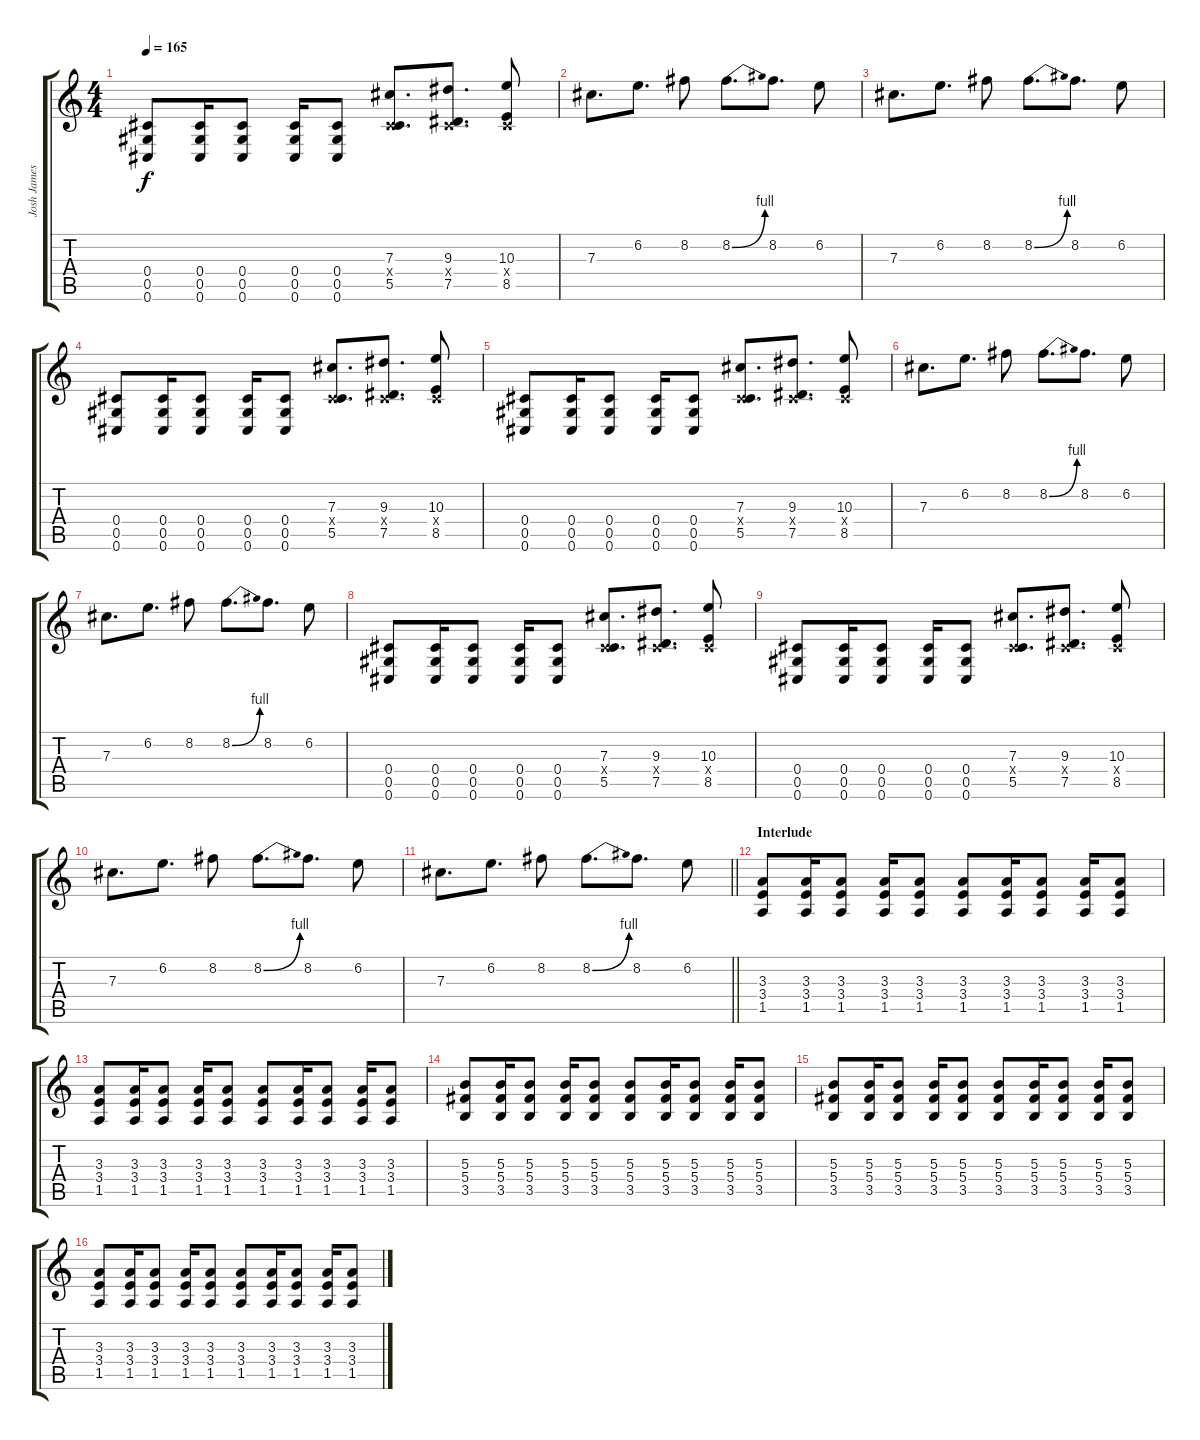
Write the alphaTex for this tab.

\track ("Josh James" "Josh James") {instrument distortionguitar}
\staff {score tabs}
\tuning (Eb4 Bb3 Gb3 Db3 Ab2 Db2) {hide}
\ts (4 4)
\tempo 165
\clef g2
\ks c
(0.4 0.5 0.6).8{dy f} (0.4 0.5 0.6).16 (0.4 0.5 0.6).8 (0.4 0.5 0.6).16 (0.4 0.5 0.6).8 (7.3 0.4{x} 5.5).8{d} (9.3 0.4{x} 7.5).8{d} (10.3 0.4{x} 8.5).8 |
7.3.8{d} 6.2.8{d} 8.2.8 8.2{be (bend 0 0 60 4)}.8{d} 8.2.8{d} 6.2.8 |
7.3.8{d} 6.2.8{d} 8.2.8 8.2{be (bend 0 0 60 4)}.8{d} 8.2.8{d} 6.2.8 |
(0.4 0.5 0.6).8 (0.4 0.5 0.6).16 (0.4 0.5 0.6).8 (0.4 0.5 0.6).16 (0.4 0.5 0.6).8 (7.3 0.4{x} 5.5).8{d} (9.3 0.4{x} 7.5).8{d} (10.3 0.4{x} 8.5).8 |
(0.4 0.5 0.6).8 (0.4 0.5 0.6).16 (0.4 0.5 0.6).8 (0.4 0.5 0.6).16 (0.4 0.5 0.6).8 (7.3 0.4{x} 5.5).8{d} (9.3 0.4{x} 7.5).8{d} (10.3 0.4{x} 8.5).8 |
7.3.8{d} 6.2.8{d} 8.2.8 8.2{be (bend 0 0 60 4)}.8{d} 8.2.8{d} 6.2.8 |
7.3.8{d} 6.2.8{d} 8.2.8 8.2{be (bend 0 0 60 4)}.8{d} 8.2.8{d} 6.2.8 |
(0.4 0.5 0.6).8 (0.4 0.5 0.6).16 (0.4 0.5 0.6).8 (0.4 0.5 0.6).16 (0.4 0.5 0.6).8 (7.3 0.4{x} 5.5).8{d} (9.3 0.4{x} 7.5).8{d} (10.3 0.4{x} 8.5).8 |
(0.4 0.5 0.6).8 (0.4 0.5 0.6).16 (0.4 0.5 0.6).8 (0.4 0.5 0.6).16 (0.4 0.5 0.6).8 (7.3 0.4{x} 5.5).8{d} (9.3 0.4{x} 7.5).8{d} (10.3 0.4{x} 8.5).8 |
7.3.8{d} 6.2.8{d} 8.2.8 8.2{be (bend 0 0 60 4)}.8{d} 8.2.8{d} 6.2.8 |
\barLineRight lightlight
7.3.8{d} 6.2.8{d} 8.2.8 8.2{be (bend 0 0 60 4)}.8{d} 8.2.8{d} 6.2.8 |
\section ("" "Interlude")
(3.3 3.4 1.5).8 (3.3 3.4 1.5).16 (3.3 3.4 1.5).8 (3.3 3.4 1.5).16 (3.3 3.4 1.5).8 (3.3 3.4 1.5).8 (3.3 3.4 1.5).16 (3.3 3.4 1.5).8 (3.3 3.4 1.5).16 (3.3 3.4 1.5).8 |
(3.3 3.4 1.5).8 (3.3 3.4 1.5).16 (3.3 3.4 1.5).8 (3.3 3.4 1.5).16 (3.3 3.4 1.5).8 (3.3 3.4 1.5).8 (3.3 3.4 1.5).16 (3.3 3.4 1.5).8 (3.3 3.4 1.5).16 (3.3 3.4 1.5).8 |
(5.3 5.4 3.5).8 (5.3 5.4 3.5).16 (5.3 5.4 3.5).8 (5.3 5.4 3.5).16 (5.3 5.4 3.5).8 (5.3 5.4 3.5).8 (5.3 5.4 3.5).16 (5.3 5.4 3.5).8 (5.3 5.4 3.5).16 (5.3 5.4 3.5).8 |
(5.3 5.4 3.5).8 (5.3 5.4 3.5).16 (5.3 5.4 3.5).8 (5.3 5.4 3.5).16 (5.3 5.4 3.5).8 (5.3 5.4 3.5).8 (5.3 5.4 3.5).16 (5.3 5.4 3.5).8 (5.3 5.4 3.5).16 (5.3 5.4 3.5).8 |
(3.3 3.4 1.5).8 (3.3 3.4 1.5).16 (3.3 3.4 1.5).8 (3.3 3.4 1.5).16 (3.3 3.4 1.5).8 (3.3 3.4 1.5).8 (3.3 3.4 1.5).16 (3.3 3.4 1.5).8 (3.3 3.4 1.5).16 (3.3 3.4 1.5).8
